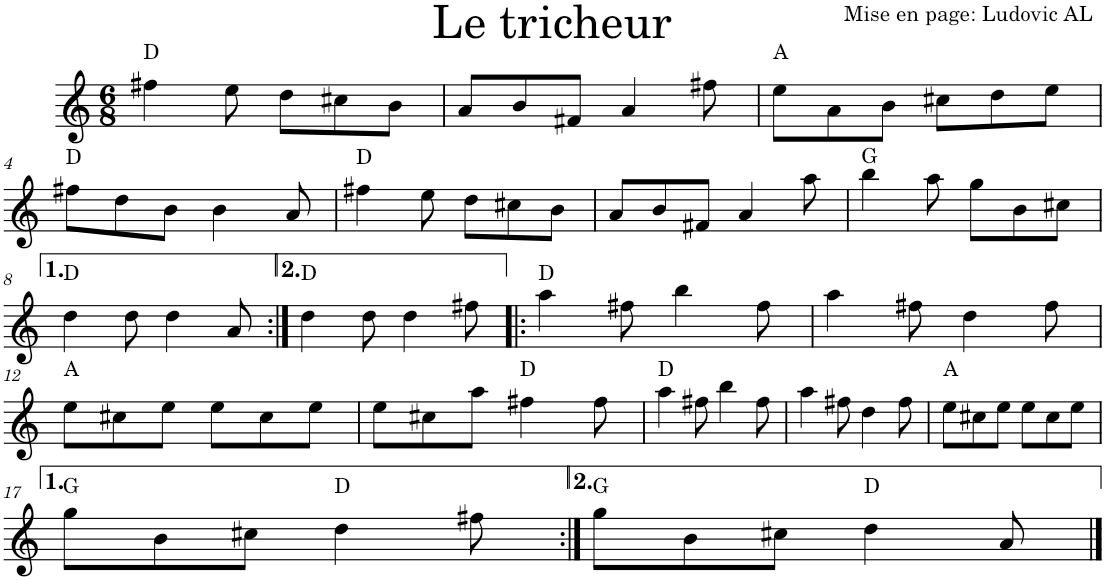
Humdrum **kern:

**kern	**harte
*part1	*part1
*staff1	*
*I"Violon	*
*I'Vln.	*
*clefG2	*
*k[]	*
*M6/8	*
=1	=1
4ff#X\	D:maj
8ee\	.
8dd\L	.
8cc#X\	.
8b\J	.
=2	=2
8a/L	.
8b/	.
8f#X/J	.
4a/	.
8ff#X\	.
=3	=3
8ee\L	A:maj
8a\	.
8b\J	.
8cc#X\L	.
8dd\	.
8ee\J	.
!!LO:LB:g=z
=4	=4
8ff#X\L	D:maj
8dd\	.
8b\J	.
4b\	.
8a/	.
=5	=5
4ff#X\	D:maj
8ee\	.
8dd\L	.
8cc#X\	.
8b\J	.
=6	=6
8a/L	.
8b/	.
8f#X/J	.
4a/	.
8aa\	.
=7	=7
4bb\	G:maj
8aa\	.
8gg\L	.
8b\	.
8cc#X\J	.
!!LO:LB:g=z
=8	=8
4dd\	D:maj
8dd\	.
4dd\	.
8a/	.
=9:|!	=9:|!
4dd\	D:maj
8dd\	.
4dd\	.
8ff#X\	.
=10!|:	=10!|:
4aa\	D:maj
8ff#X\	.
4bb\	.
8ff#\	.
=11	=11
4aa\	.
8ff#X\	.
4dd\	.
8ff#\	.
!!LO:LB:g=z
=12	=12
8ee\L	A:maj
8cc#X\	.
8ee\J	.
8ee\L	.
8cc#\	.
8ee\J	.
=13	=13
8ee\L	.
8cc#X\	.
8aa\J	.
4ff#X\	D:maj
8ff#\	.
=14	=14
4aa\	D:maj
8ff#X\	.
4bb\	.
8ff#\	.
=15	=15
4aa\	.
8ff#X\	.
4dd\	.
8ff#\	.
=16	=16
8ee\L	A:maj
8cc#X\	.
8ee\J	.
8ee\L	.
8cc#\	.
8ee\J	.
!!LO:LB:g=z
=17	=17
8gg\L	G:maj
8b\	.
8cc#X\J	.
4dd\	D:maj
8ff#X\	.
=18:|!	=18:|!
8gg\L	G:maj
8b\	.
8cc#X\J	.
4dd\	D:maj
8a/	.
==	==
*-	*-
